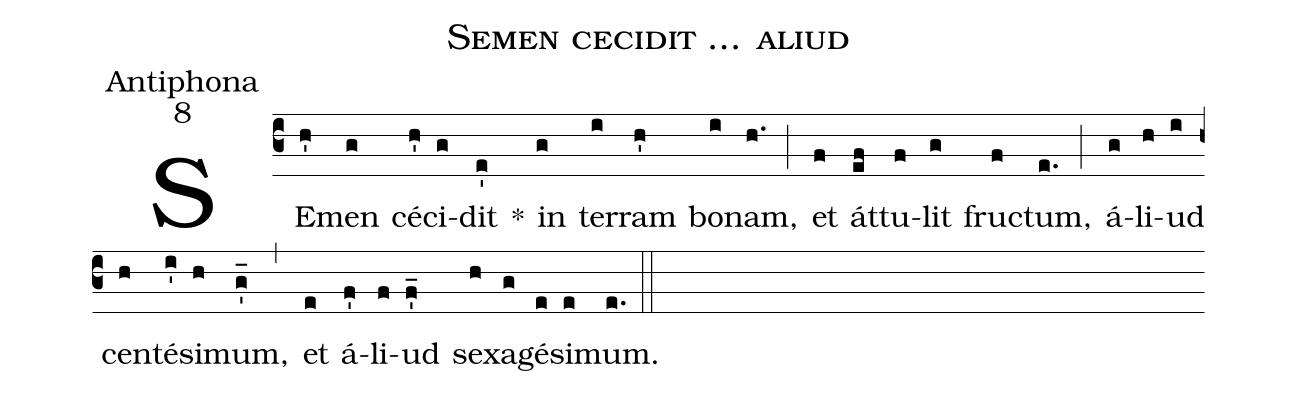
name:Semen cecidit ... aliud;
office-part:Antiphona;
mode:8;
%%
(c3) SE(h')men(g) cé(h')ci(g)dit(e') *() in(g) ter(i)ram(h') bo(i)nam,(h.) (;) et(f) át(ef)tu(f)lit(g) fru(f)ctum,(e.) (;) á(g)li(h)ud(i) cen(h)té(i')si(h)mum,(g'_) (,) et(e) á(f')li(f)ud(f'_) se(h)xa(g)gé(e)si(e)mum.(e.) (::)
